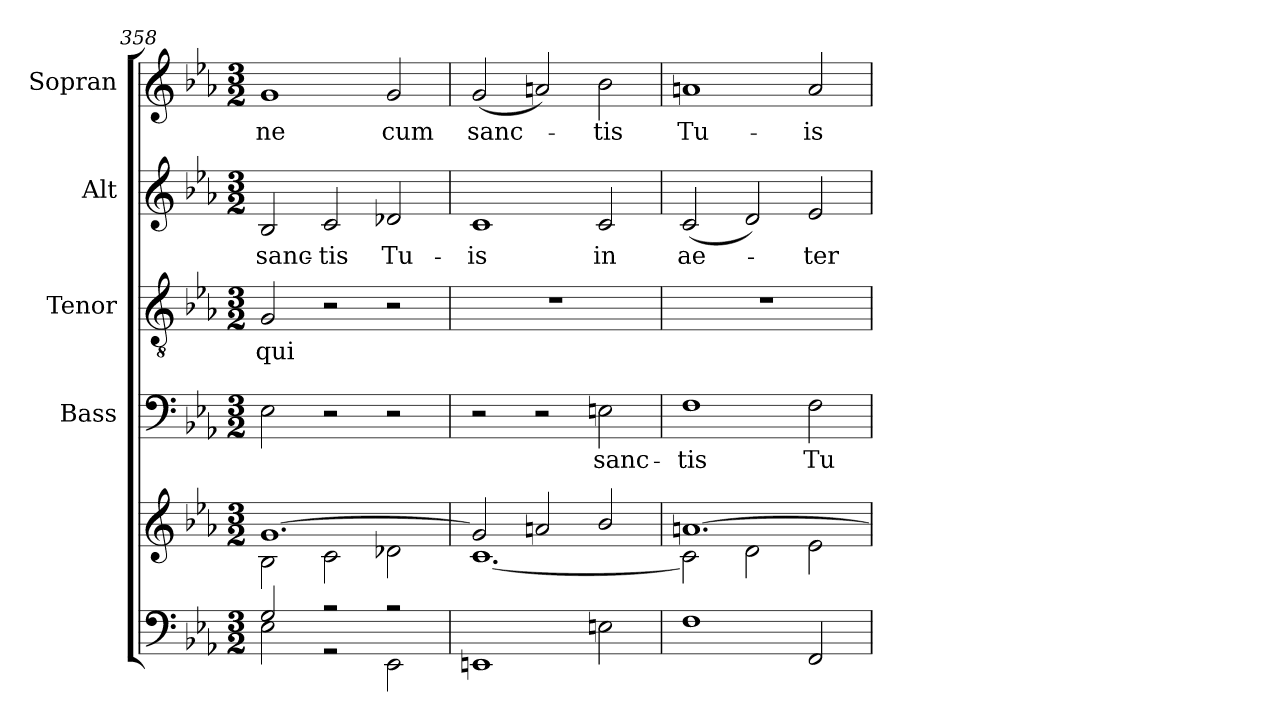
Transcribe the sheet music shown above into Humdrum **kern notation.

**kern	**kern	**kern	**text	**kern	**text	**kern	**text	**kern	**text
*part5	*part5	*part4	*part4	*part3	*part3	*part2	*part2	*part1	*part1
*staff6	*staff5	*staff4	*staff4	*staff3	*staff3	*staff2	*staff2	*staff1	*staff1
*	*	*I"Bass	*	*I"Tenor	*	*I"Alt	*	*I"Sopran	*
*	*	*I'B.	*	*I'T.	*	*I'A.	*	*I'S.	*
*clefF4	*clefG2	*clefF4	*	*clefGv2	*	*clefG2	*	*clefG2	*
*k[b-e-a-]	*k[b-e-a-]	*k[b-e-a-]	*	*k[b-e-a-]	*	*k[b-e-a-]	*	*k[b-e-a-]	*
*E-:	*E-:	*E-:	*	*E-:	*	*E-:	*	*E-:	*
*M3/2	*M3/2	*M3/2	*	*M3/2	*	*M3/2	*	*M3/2	*
=358	=358	=358	=358	=358	=358	=358	=358	=358	=358
*^	*^	*	*	*	*	*	*	*	*
!	!	!	!	!	!	!	!LO:LY:b	!	!LO:LY:b	!	!LO:LY:b
2G/	2E-\	[>1.g	2B-\	2E-\	.	2G/	qui-	2B-/	sanc-	1g	-ne
!	!	!	!	!	!	!	!	!	!LO:LY:b	!	!
2r	2r	.	2c\	2r	.	2r	.	2c/	-tis	.	.
!	!	!	!	!	!	!	!	!	!LO:LY:b	!	!LO:LY:b
2r	2EE-\	.	2d-X\	2r	.	2r	.	2d-X/	Tu-	2g/	cum
!!LO:PB:g=z
=359	=359	=359	=359	=359	=359	=359	=359	=359	=359	=359	=359
!	!	!	!	!	!	!	!	!	!LO:LY:b	!	!LO:LY:b
*v	*v	*	*	*	*	*	*	*	*	*	*
1EEn	2g/]	[<1.c	2r	.	1.r	.	1c	-is	(<2g/	sanc-
.	2an/	.	2r	.	.	.	.	.	2an/)	.
!	!	!	!	!LO:LY:b	!	!	!	!LO:LY:b	!	!LO:LY:b
2En\	2b-/	.	2En\	sanc-	.	.	2c/	in	2b-\	-tis
=360	=360	=360	=360	=360	=360	=360	=360	=360	=360	=360
!	!	!	!	!LO:LY:b	!	!	!	!LO:LY:b	!	!LO:LY:b
1F	[>1.an	2c\]	1F	-tis	1.r	.	(<2c/	ae-	1an	Tu-
.	.	2d\	.	.	.	.	2d/)	.	.	.
!	!	!	!	!LO:LY:b	!	!	!	!LO:LY:b	!	!LO:LY:b
2FF/	.	2e-\	2F\	Tu-	.	.	2e-/	-ter-	2a/	-is
*	*v	*v	*	*	*	*	*	*	*	*
=	=	=	=	=	=	=	=	=	=
*-	*-	*-	*-	*-	*-	*-	*-	*-	*-
